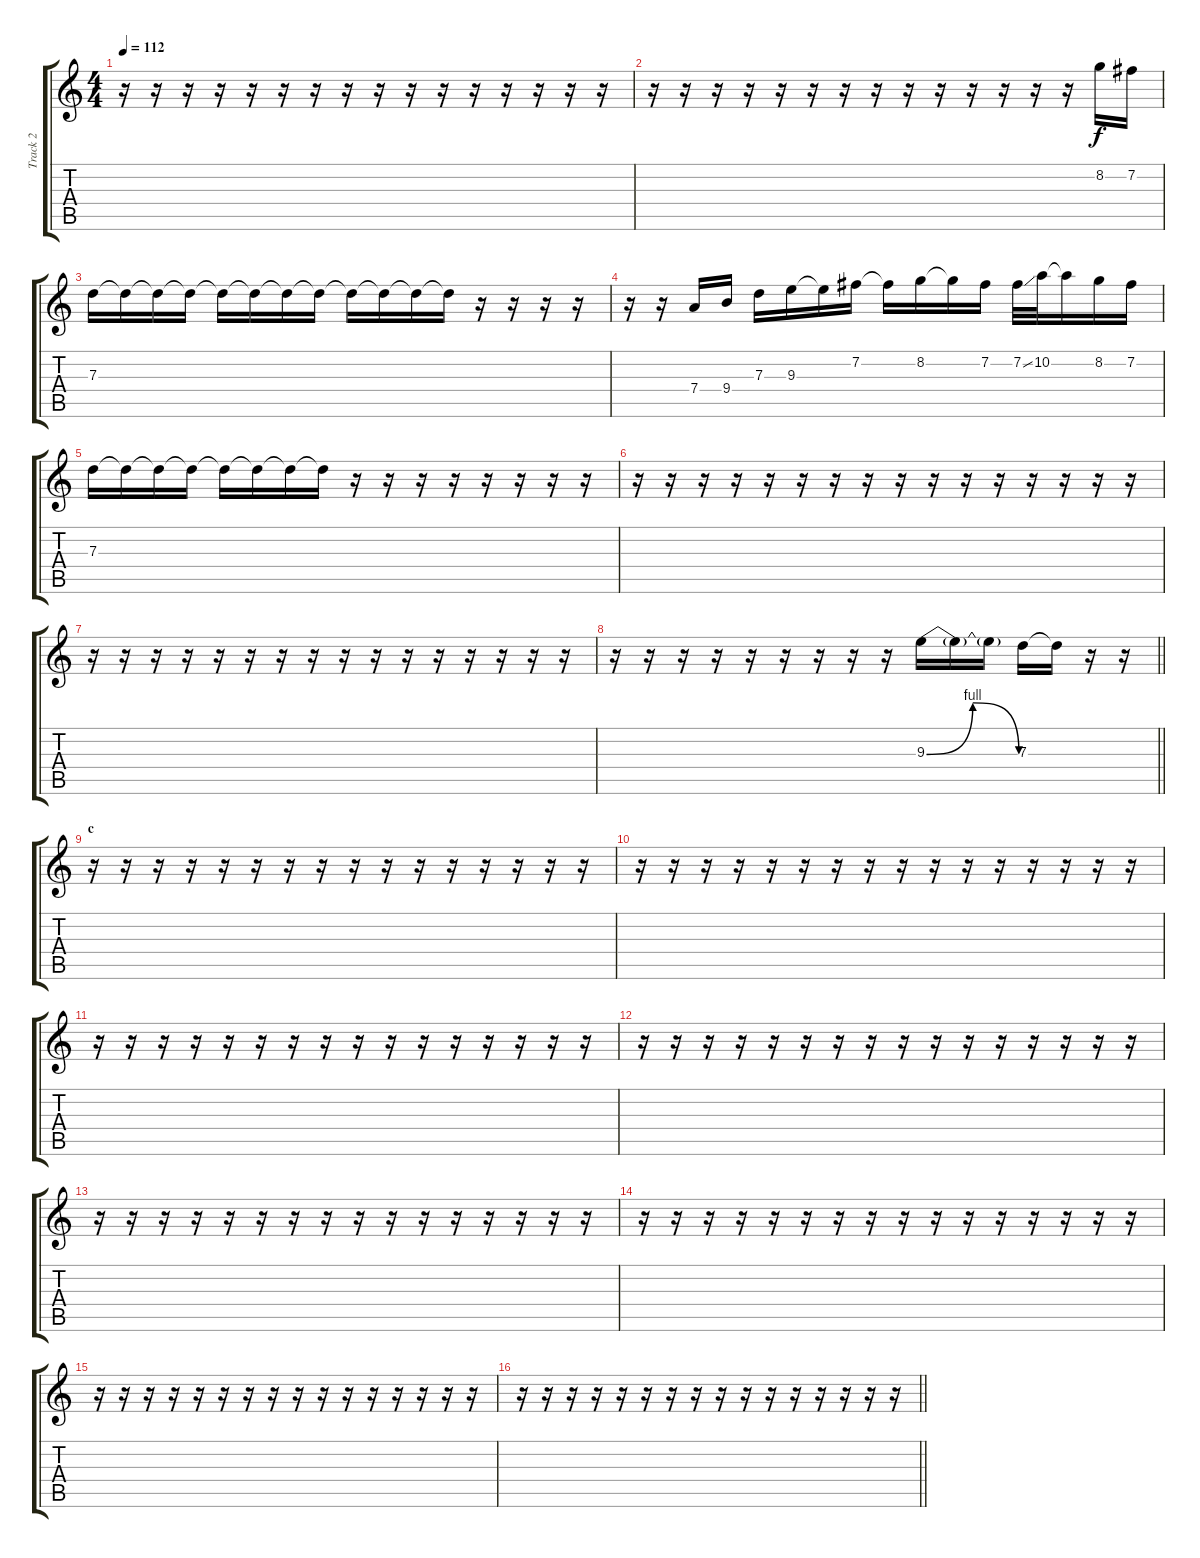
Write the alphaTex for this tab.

\track ("Track 2" "Track 2") {instrument acousticguitarsteel}
\staff {score tabs}
\tuning (E4 B3 G3 D3 A2 E2) {hide}
\ts (4 4)
\tempo 112
\clef g2
\ks c
r.16{dy f instrument acousticguitarsteel} r.16 r.16 r.16 r.16 r.16 r.16 r.16 r.16 r.16 r.16 r.16 r.16 r.16 r.16 r.16 |
r.16 r.16 r.16 r.16 r.16 r.16 r.16 r.16 r.16 r.16 r.16 r.16 r.16 r.16 8.2.16 7.2.16 |
7.3.16 7.3{t}.16 7.3{t}.16 7.3{t}.16 7.3{t}.16 7.3{t}.16 7.3{t}.16 7.3{t}.16 7.3{t}.16 7.3{t}.16 7.3{t}.16 7.3{t}.16 r.16 r.16 r.16 r.16 |
r.16 r.16 7.4.16 9.4.16 7.3.16 9.3.16 9.3{t}.16 7.2.16 7.2{t}.16 8.2.16 8.2{t}.16 7.2.16 7.2{ss}.32 10.2.32 10.2{t}.16 8.2.16 7.2.16 |
7.3.16 7.3{t}.16 7.3{t}.16 7.3{t}.16 7.3{t}.16 7.3{t}.16 7.3{t}.16 7.3{t}.16 r.16 r.16 r.16 r.16 r.16 r.16 r.16 r.16 |
r.16 r.16 r.16 r.16 r.16 r.16 r.16 r.16 r.16 r.16 r.16 r.16 r.16 r.16 r.16 r.16 |
r.16 r.16 r.16 r.16 r.16 r.16 r.16 r.16 r.16 r.16 r.16 r.16 r.16 r.16 r.16 r.16 |
\barLineRight lightlight
r.16 r.16 r.16 r.16 r.16 r.16 r.16 r.16 r.16 9.3{be (bendrelease 0 0 30 4 30 4 60 0)}.16 9.3{t}.16 9.3{t}.16 7.3.16 7.3{t}.16 r.16 r.16 |
\section ("" "c")
r.16 r.16 r.16 r.16 r.16 r.16 r.16 r.16 r.16 r.16 r.16 r.16 r.16 r.16 r.16 r.16 |
r.16 r.16 r.16 r.16 r.16 r.16 r.16 r.16 r.16 r.16 r.16 r.16 r.16 r.16 r.16 r.16 |
r.16 r.16 r.16 r.16 r.16 r.16 r.16 r.16 r.16 r.16 r.16 r.16 r.16 r.16 r.16 r.16 |
r.16 r.16 r.16 r.16 r.16 r.16 r.16 r.16 r.16 r.16 r.16 r.16 r.16 r.16 r.16 r.16 |
r.16 r.16 r.16 r.16 r.16 r.16 r.16 r.16 r.16 r.16 r.16 r.16 r.16 r.16 r.16 r.16 |
r.16 r.16 r.16 r.16 r.16 r.16 r.16 r.16 r.16 r.16 r.16 r.16 r.16 r.16 r.16 r.16 |
r.16 r.16 r.16 r.16 r.16 r.16 r.16 r.16 r.16 r.16 r.16 r.16 r.16 r.16 r.16 r.16 |
\barLineRight lightlight
r.16 r.16 r.16 r.16 r.16 r.16 r.16 r.16 r.16 r.16 r.16 r.16 r.16 r.16 r.16 r.16
